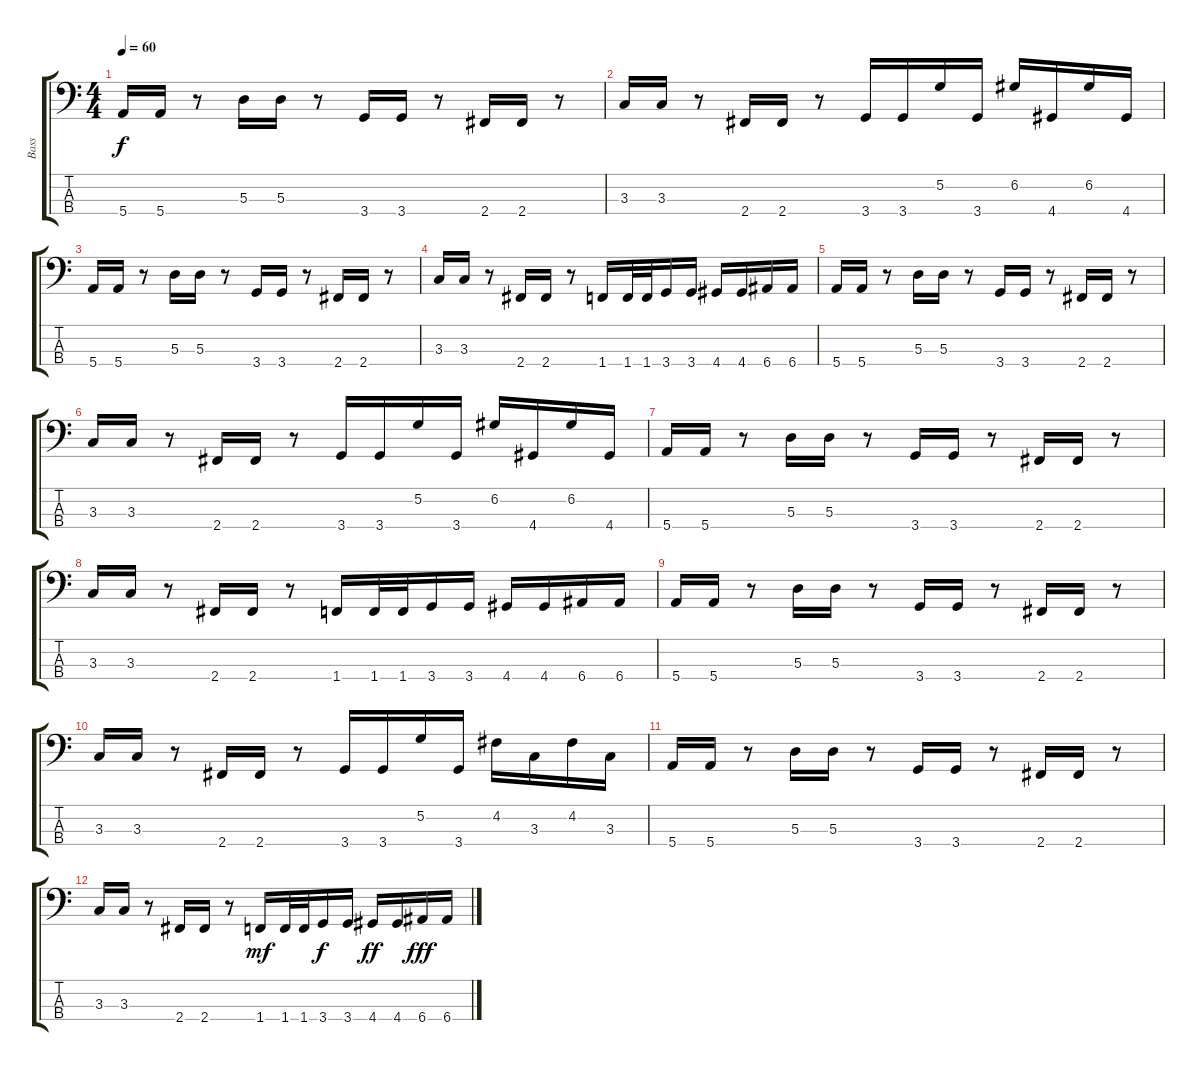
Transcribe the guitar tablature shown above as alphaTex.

\track ("Bass" "Bass") {instrument acousticbass}
\staff {score tabs}
\tuning (G2 D2 A1 E1) {hide}
\ts (4 4)
\tempo 60
\clef f4
\ks c
5.4.16{dy f} 5.4.16 r.8 5.3.16 5.3.16 r.8 3.4.16 3.4.16 r.8 2.4.16 2.4.16 r.8 |
3.3.16 3.3.16 r.8 2.4.16 2.4.16 r.8 3.4.16 3.4.16 5.2.16 3.4.16 6.2.16 4.4.16 6.2.16 4.4.16 |
5.4.16 5.4.16 r.8 5.3.16 5.3.16 r.8 3.4.16 3.4.16 r.8 2.4.16 2.4.16 r.8 |
3.3.16 3.3.16 r.8 2.4.16 2.4.16 r.8 1.4.16 1.4.32 1.4.32 3.4.16 3.4.16 4.4.16 4.4.16 6.4.16 6.4.16 |
5.4.16 5.4.16 r.8 5.3.16 5.3.16 r.8 3.4.16 3.4.16 r.8 2.4.16 2.4.16 r.8 |
3.3.16 3.3.16 r.8 2.4.16 2.4.16 r.8 3.4.16 3.4.16 5.2.16 3.4.16 6.2.16 4.4.16 6.2.16 4.4.16 |
5.4.16 5.4.16 r.8 5.3.16 5.3.16 r.8 3.4.16 3.4.16 r.8 2.4.16 2.4.16 r.8 |
3.3.16 3.3.16 r.8 2.4.16 2.4.16 r.8 1.4.16 1.4.32 1.4.32 3.4.16 3.4.16 4.4.16 4.4.16 6.4.16 6.4.16 |
5.4.16 5.4.16 r.8 5.3.16 5.3.16 r.8 3.4.16 3.4.16 r.8 2.4.16 2.4.16 r.8 |
3.3.16 3.3.16 r.8 2.4.16 2.4.16 r.8 3.4.16 3.4.16 5.2.16 3.4.16 4.2.16 3.3.16 4.2.16 3.3.16 |
5.4.16 5.4.16 r.8 5.3.16 5.3.16 r.8 3.4.16 3.4.16 r.8 2.4.16 2.4.16 r.8 |
3.3.16 3.3.16 r.8 2.4.16 2.4.16 r.8 1.4.16{dy mf} 1.4.32 1.4.32 3.4.16{dy f} 3.4.16 4.4.16{dy ff} 4.4.16 6.4.16{dy fff} 6.4.16
